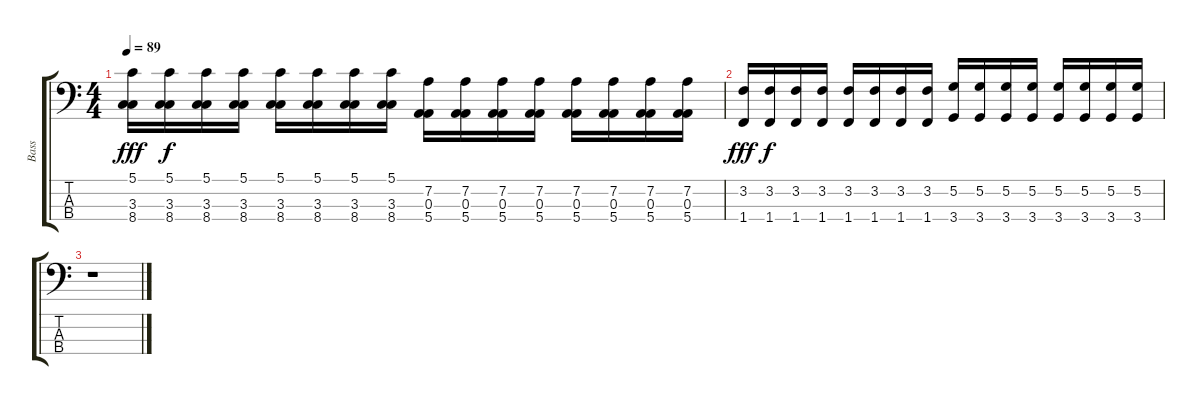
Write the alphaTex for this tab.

\track ("Bass" "Bass") {instrument acousticbass}
\staff {score tabs}
\tuning (G2 D2 A1 E1) {hide}
\ts (4 4)
\tempo 89
\clef f4
\ks c
(5.1 3.3 8.4).16{dy fff} (5.1 3.3 8.4).16{dy f} (5.1 3.3 8.4).16 (5.1 3.3 8.4).16 (5.1 3.3 8.4).16 (5.1 3.3 8.4).16 (5.1 3.3 8.4).16 (5.1 3.3 8.4).16 (7.2 0.3 5.4).16 (7.2 0.3 5.4).16 (7.2 0.3 5.4).16 (7.2 0.3 5.4).16 (7.2 0.3 5.4).16 (7.2 0.3 5.4).16 (7.2 0.3 5.4).16 (7.2 0.3 5.4).16 |
(3.2 1.4).16{dy fff} (3.2 1.4).16{dy f} (3.2 1.4).16 (3.2 1.4).16 (3.2 1.4).16 (3.2 1.4).16 (3.2 1.4).16 (3.2 1.4).16 (5.2 3.4).16 (5.2 3.4).16 (5.2 3.4).16 (5.2 3.4).16 (5.2 3.4).16 (5.2 3.4).16 (5.2 3.4).16 (5.2 3.4).16 |
r.1
